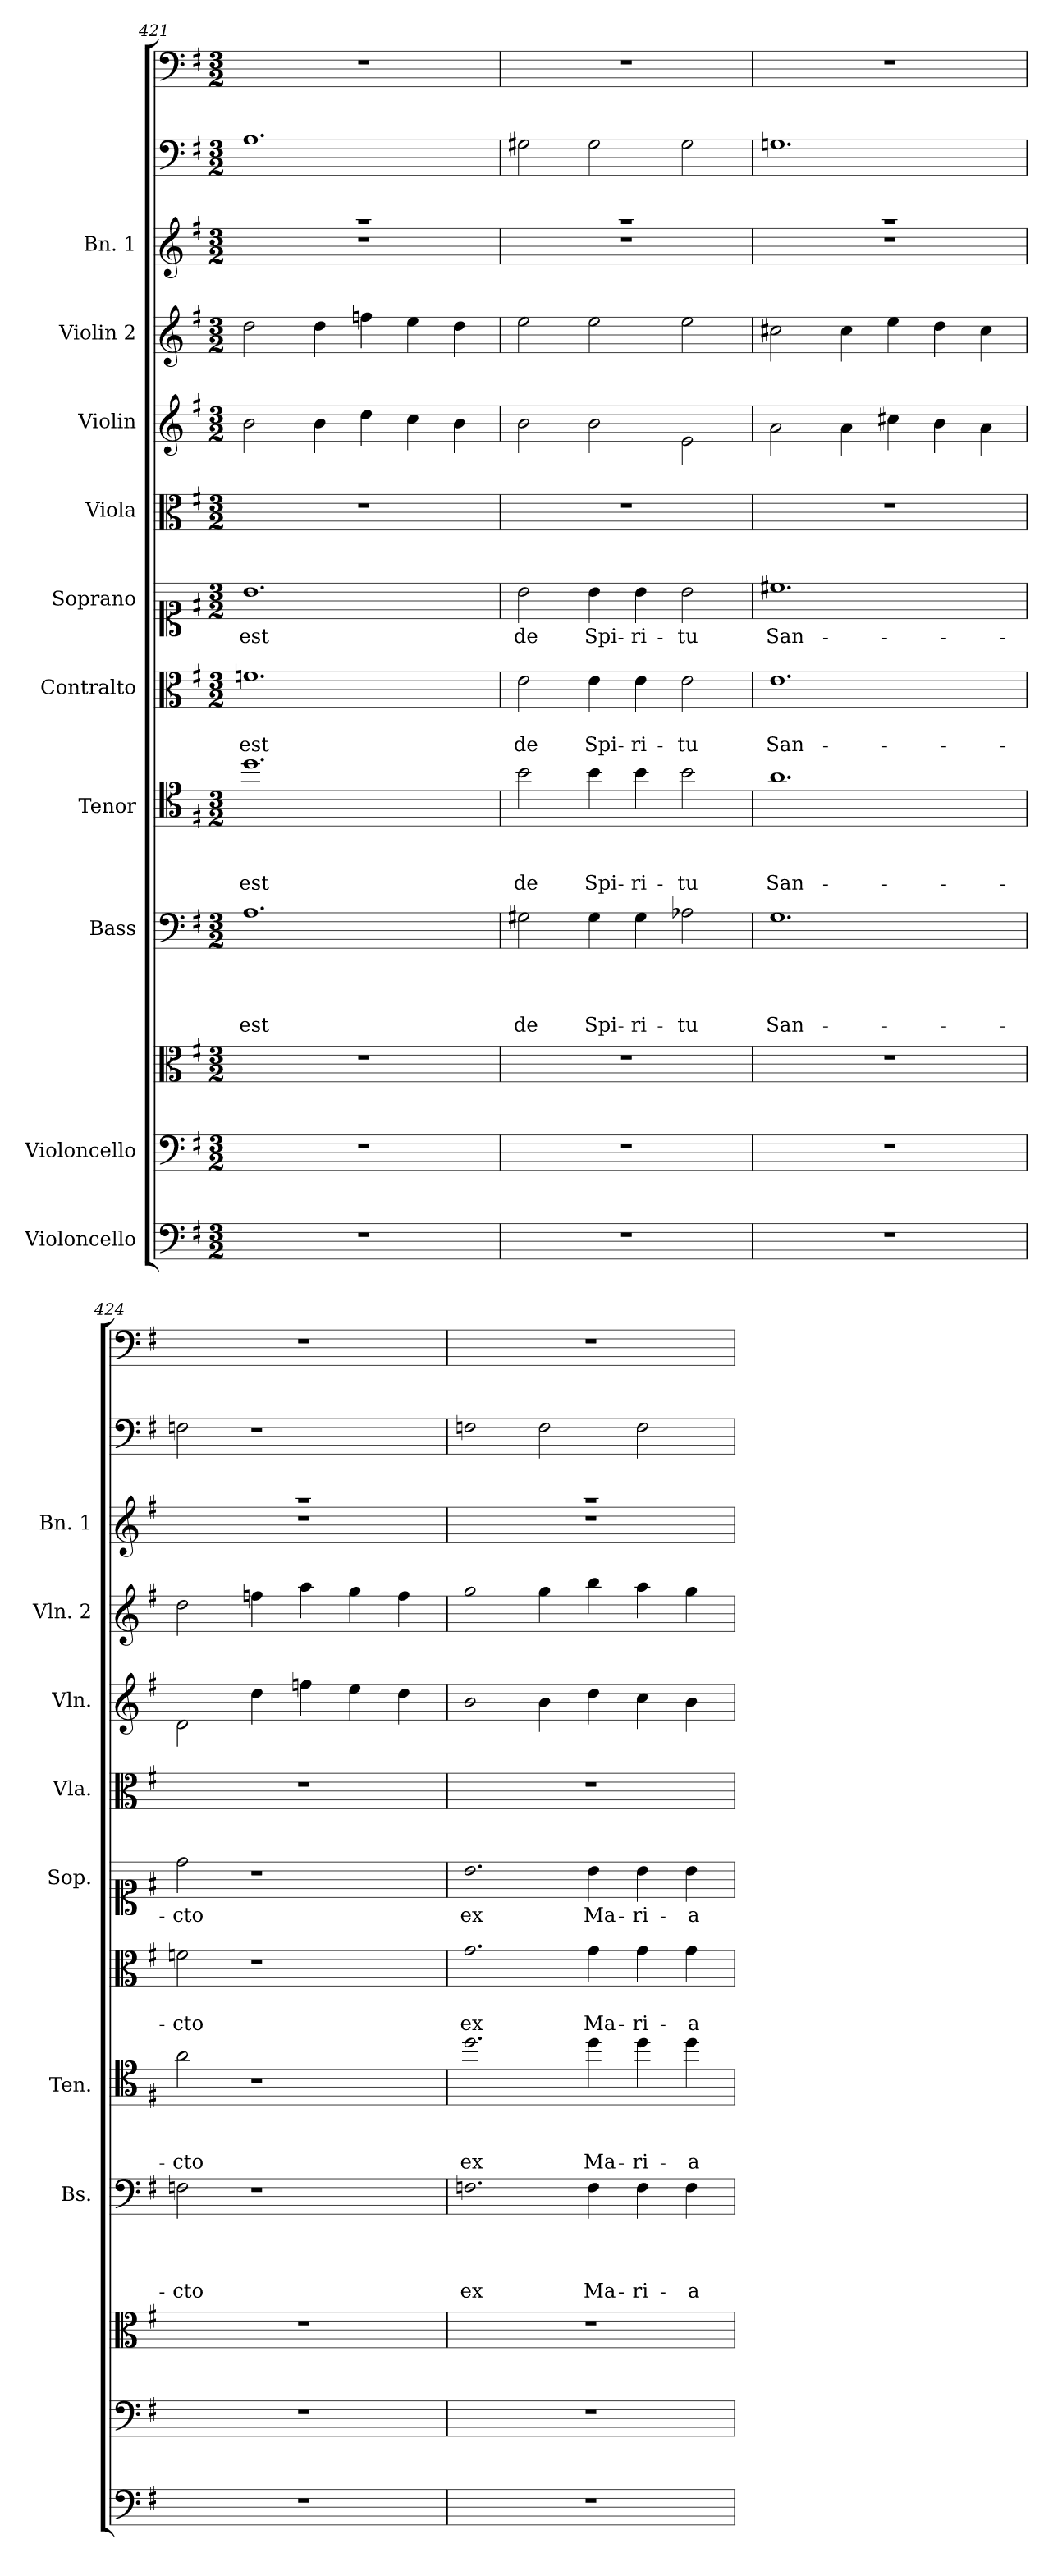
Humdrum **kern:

**kern	**kern	**kern	**kern	**text	**text	**text	**text	**kern	**text	**text	**text	**kern	**text	**text	**kern	**text	**kern	**kern	**kern	**kern	**kern	**kern
*part13	*part12	*part11	*part10	*part10	*part10	*part10	*part10	*part9	*part9	*part9	*part9	*part8	*part8	*part8	*part7	*part7	*part6	*part5	*part4	*part3	*part2	*part1
*staff13	*staff12	*staff11	*staff10	*staff10	*staff10	*staff10	*staff10	*staff9	*staff9	*staff9	*staff9	*staff8	*staff8	*staff8	*staff7	*staff7	*staff6	*staff5	*staff4	*staff3	*staff2	*staff1
*I"Violoncello	*I"Violoncello	*	*I"Bass	*	*	*	*	*I"Tenor	*	*	*	*I"Contralto	*	*	*I"Soprano	*	*I"Viola	*I"Violin	*I"Violin 2	*I"Bn. 1	*	*
*	*	*	*I'Bs.	*	*	*	*	*I'Ten.	*	*	*	*	*	*	*I'Sop.	*	*I'Vla.	*I'Vln.	*I'Vln. 2	*I'Bn. 1	*	*
*clefF4	*clefF4	*clefC3	*clefF4	*	*	*	*	*clefC4	*	*	*	*clefC3	*	*	*clefC1	*	*clefC3	*clefG2	*clefG2	*clefG2	*clefF4	*clefF4
*	*	*	*	*	*	*	*	*ITrd7c12	*	*	*	*	*	*	*	*	*	*	*	*	*	*
*k[f#]	*k[f#]	*k[f#]	*k[f#]	*	*	*	*	*k[f#]	*	*	*	*k[f#]	*	*	*k[f#]	*	*k[f#]	*k[f#]	*k[f#]	*k[f#]	*k[f#]	*k[f#]
*G:	*G:	*G:	*G:	*	*	*	*	*G:	*	*	*	*G:	*	*	*G:	*	*G:	*G:	*G:	*G:	*G:	*G:
*M3/2	*M3/2	*M3/2	*M3/2	*	*	*	*	*M3/2	*	*	*	*M3/2	*	*	*M3/2	*	*M3/2	*M3/2	*M3/2	*M3/2	*M3/2	*M3/2
=421	=421	=421	=421	=421	=421	=421	=421	=421	=421	=421	=421	=421	=421	=421	=421	=421	=421	=421	=421	=421	=421	=421
*	*	*	*	*	*	*	*	*	*	*	*	*	*	*	*	*	*	*	*	*^	*	*
*	*	*	*	*	*	*	*	*	*	*	*	*	*	*	*	*	*	*	*	*	*^	*	*
!	!	!	!	!	!	!	!LO:LY:b	!	!	!	!LO:LY:b	!	!	!LO:LY:b	!	!LO:LY:b	!	!	!	!LO:N:vis=1	!	!LO:N:vis=1	!	!
*	*	*	*	*	*	*	*	*	*	*	*	*	*	*	*	*	*	*	*	*	*	*	*^	*
1.r	1.r	1.r	1.A	.	.	.	est	1.d	.	.	est	1.fn	.	est	1.b	est	1.r	2b\	2dd\	1.raa	1.ryy	1.r	1.A	1.ryy	1.r
.	.	.	.	.	.	.	.	.	.	.	.	.	.	.	.	.	.	4b\	4dd\	.	.	.	.	.	.
.	.	.	.	.	.	.	.	.	.	.	.	.	.	.	.	.	.	4dd\	4ffn\	.	.	.	.	.	.
.	.	.	.	.	.	.	.	.	.	.	.	.	.	.	.	.	.	4cc\	4ee\	.	.	.	.	.	.
.	.	.	.	.	.	.	.	.	.	.	.	.	.	.	.	.	.	4b\	4dd\	.	.	.	.	.	.
=422	=422	=422	=422	=422	=422	=422	=422	=422	=422	=422	=422	=422	=422	=422	=422	=422	=422	=422	=422	=422	=422	=422	=422	=422	=422
!	!	!	!	!	!	!	!LO:LY:b	!	!	!	!LO:LY:b	!	!	!LO:LY:b	!	!LO:LY:b	!	!	!	!LO:N:vis=1	!	!LO:N:vis=1	!	!	!
1.r	1.r	1.r	2G#X\	.	.	.	de	2B\	.	.	de	2e\	.	de	2b\	de	1.r	2b\	2ee\	1.raa	1.ryy	1.r	2G#X\	1.ryy	1.r
!	!	!	!	!	!	!	!LO:LY:b	!	!	!	!LO:LY:b	!	!	!LO:LY:b	!	!LO:LY:b	!	!	!	!	!	!	!	!	!
.	.	.	4G#\	.	.	.	Spi-	4B\	.	.	Spi-	4e\	.	Spi-	4b\	Spi-	.	2b\	2ee\	.	.	.	2G#\	.	.
!	!	!	!	!	!	!	!LO:LY:b	!	!	!	!LO:LY:b	!	!	!LO:LY:b	!	!LO:LY:b	!	!	!	!	!	!	!	!	!
.	.	.	4G#\	.	.	.	-ri-	4B\	.	.	-ri-	4e\	.	-ri-	4b\	-ri-	.	.	.	.	.	.	.	.	.
!	!	!	!	!	!	!	!LO:LY:b	!	!	!	!LO:LY:b	!	!	!LO:LY:b	!	!LO:LY:b	!	!	!	!	!	!	!	!	!
.	.	.	2A-X\	.	.	.	-tu	2B\	.	.	-tu	2e\	.	-tu	2b\	-tu	.	2e\	2ee\	.	.	.	2G#\	.	.
=423	=423	=423	=423	=423	=423	=423	=423	=423	=423	=423	=423	=423	=423	=423	=423	=423	=423	=423	=423	=423	=423	=423	=423	=423	=423
!	!	!	!	!	!	!	!LO:LY:b	!	!	!	!LO:LY:b	!	!	!LO:LY:b	!	!LO:LY:b	!	!	!	!LO:N:vis=1	!	!LO:N:vis=1	!	!	!
1.r	1.r	1.r	1.G	.	.	.	San-	1.A	.	.	San-	1.e	.	San-	1.cc#X	San-	1.r	2a\	2cc#X\	1.raa	1.ryy	1.r	1.Gni	1.ryy	1.r
.	.	.	.	.	.	.	.	.	.	.	.	.	.	.	.	.	.	4a\	4cc#\	.	.	.	.	.	.
.	.	.	.	.	.	.	.	.	.	.	.	.	.	.	.	.	.	4cc#X\	4ee\	.	.	.	.	.	.
.	.	.	.	.	.	.	.	.	.	.	.	.	.	.	.	.	.	4b\	4dd\	.	.	.	.	.	.
.	.	.	.	.	.	.	.	.	.	.	.	.	.	.	.	.	.	4a\	4cc#\	.	.	.	.	.	.
=424	=424	=424	=424	=424	=424	=424	=424	=424	=424	=424	=424	=424	=424	=424	=424	=424	=424	=424	=424	=424	=424	=424	=424	=424	=424
!	!	!	!	!	!	!	!LO:LY:b	!	!	!	!LO:LY:b	!	!	!LO:LY:b	!	!LO:LY:b	!	!	!	!LO:N:vis=1	!	!LO:N:vis=1	!	!	!
1.r	1.r	1.r	2Fn\	.	.	.	-cto	2A\	.	.	-cto	2fn\	.	-cto	2dd\	-cto	1.r	2d\	2dd\	1.raa	1.ryy	1.r	2Fn\	1.ryy	1.r
.	.	.	1r	.	.	.	.	1r	.	.	.	1r	.	.	1r	.	.	4dd\	4ffn\	.	.	.	1r	.	.
.	.	.	.	.	.	.	.	.	.	.	.	.	.	.	.	.	.	4ffn\	4aa\	.	.	.	.	.	.
.	.	.	.	.	.	.	.	.	.	.	.	.	.	.	.	.	.	4ee\	4gg\	.	.	.	.	.	.
.	.	.	.	.	.	.	.	.	.	.	.	.	.	.	.	.	.	4dd\	4ff\	.	.	.	.	.	.
=425	=425	=425	=425	=425	=425	=425	=425	=425	=425	=425	=425	=425	=425	=425	=425	=425	=425	=425	=425	=425	=425	=425	=425	=425	=425
!	!	!	!	!	!	!	!LO:LY:b	!	!	!	!LO:LY:b	!	!	!LO:LY:b	!	!LO:LY:b	!	!	!	!LO:N:vis=1	!	!LO:N:vis=1	!	!	!
1.r	1.r	1.r	2.Fn\	.	.	.	ex	2.d\	.	.	ex	2.g\	.	ex	2.b\	ex	1.r	2b\	2gg\	1.raa	1.ryy	1.r	2Fn\	1.ryy	1.r
.	.	.	.	.	.	.	.	.	.	.	.	.	.	.	.	.	.	4b\	4gg\	.	.	.	2F\	.	.
!	!	!	!	!	!	!	!LO:LY:b	!	!	!	!LO:LY:b	!	!	!LO:LY:b	!	!LO:LY:b	!	!	!	!	!	!	!	!	!
.	.	.	4F\	.	.	.	Ma-	4d\	.	.	Ma-	4g\	.	Ma-	4b\	Ma-	.	4dd\	4bb\	.	.	.	.	.	.
!	!	!	!	!	!	!	!LO:LY:b	!	!	!	!LO:LY:b	!	!	!LO:LY:b	!	!LO:LY:b	!	!	!	!	!	!	!	!	!
.	.	.	4F\	.	.	.	-ri-	4d\	.	.	-ri-	4g\	.	-ri-	4b\	-ri-	.	4cc\	4aa\	.	.	.	2F\	.	.
!	!	!	!	!	!	!	!LO:LY:b	!	!	!	!LO:LY:b	!	!	!LO:LY:b	!	!LO:LY:b	!	!	!	!	!	!	!	!	!
.	.	.	4F\	.	.	.	-a	4d\	.	.	-a	4g\	.	-a	4b\	-a	.	4b\	4gg\	.	.	.	.	.	.
*	*	*	*	*	*	*	*	*	*	*	*	*	*	*	*	*	*	*	*	*v	*v	*v	*	*	*
*	*	*	*	*	*	*	*	*	*	*	*	*	*	*	*	*	*	*	*	*	*v	*v	*
=	=	=	=	=	=	=	=	=	=	=	=	=	=	=	=	=	=	=	=	=	=	=
*-	*-	*-	*-	*-	*-	*-	*-	*-	*-	*-	*-	*-	*-	*-	*-	*-	*-	*-	*-	*-	*-	*-
